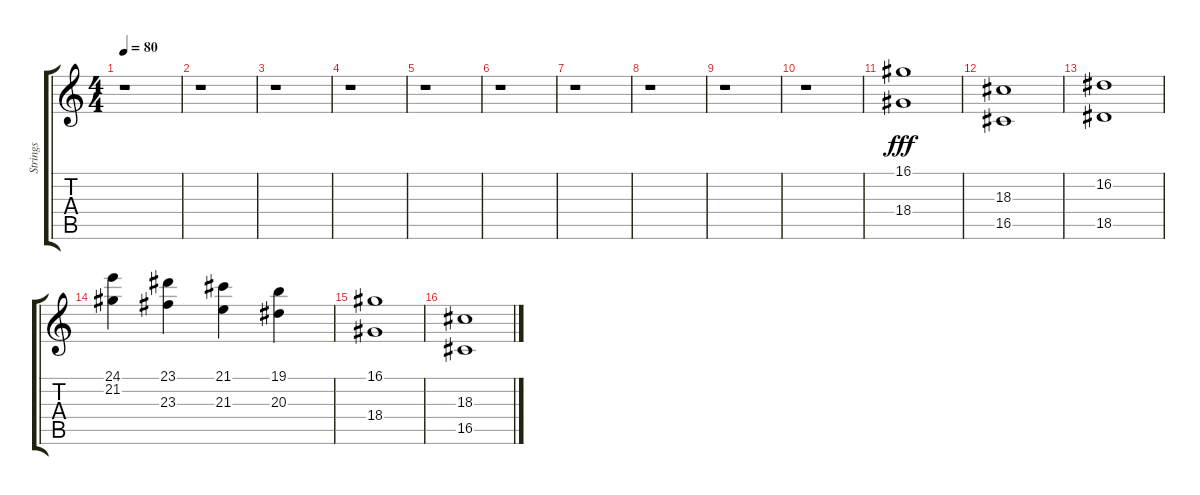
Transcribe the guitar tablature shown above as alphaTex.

\track ("Strings" "Strings") {instrument stringensemble1}
\staff {score tabs}
\tuning (E4 B3 G3 D3 A2 E2) {hide}
\ts (4 4)
\tempo 80
\clef g2
\ks c
r.1{dy fff} |
r.1 |
r.1 |
r.1 |
r.1 |
r.1 |
r.1 |
r.1 |
r.1 |
r.1 |
(16.1 18.4).1 |
(18.3 16.5).1 |
(16.2 18.5).1 |
(24.1 21.2).4 (23.1 23.3).4 (21.1 21.3).4 (19.1 20.3).4 |
(16.1 18.4).1 |
(18.3 16.5).1
